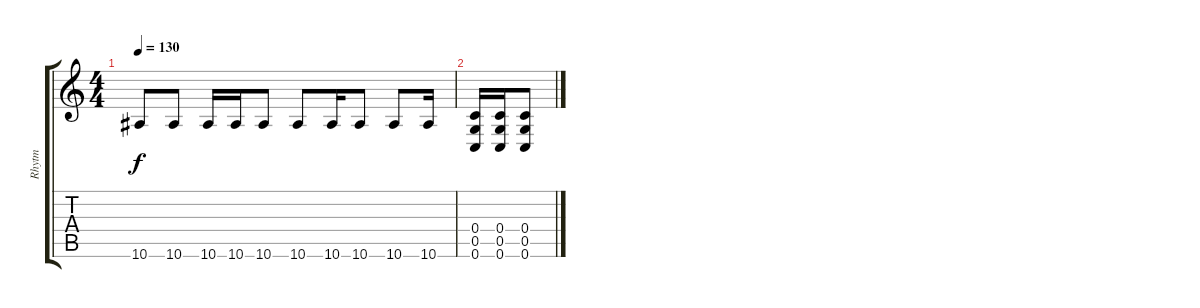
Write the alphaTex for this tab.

\track ("Rhytm" "Rhytm") {instrument distortionguitar}
\staff {score tabs}
\tuning (D4 A3 F3 C3 G2 C2) {hide}
\ts (4 4)
\tempo 130
\clef g2
\ks c
10.6.8{dy f} 10.6.8 10.6.16 10.6.16 10.6.8 10.6.8 10.6.16 10.6.8 10.6.8 10.6.16 |
(0.4 0.5 0.6).16 (0.4 0.5 0.6).16 (0.4 0.5 0.6).8
